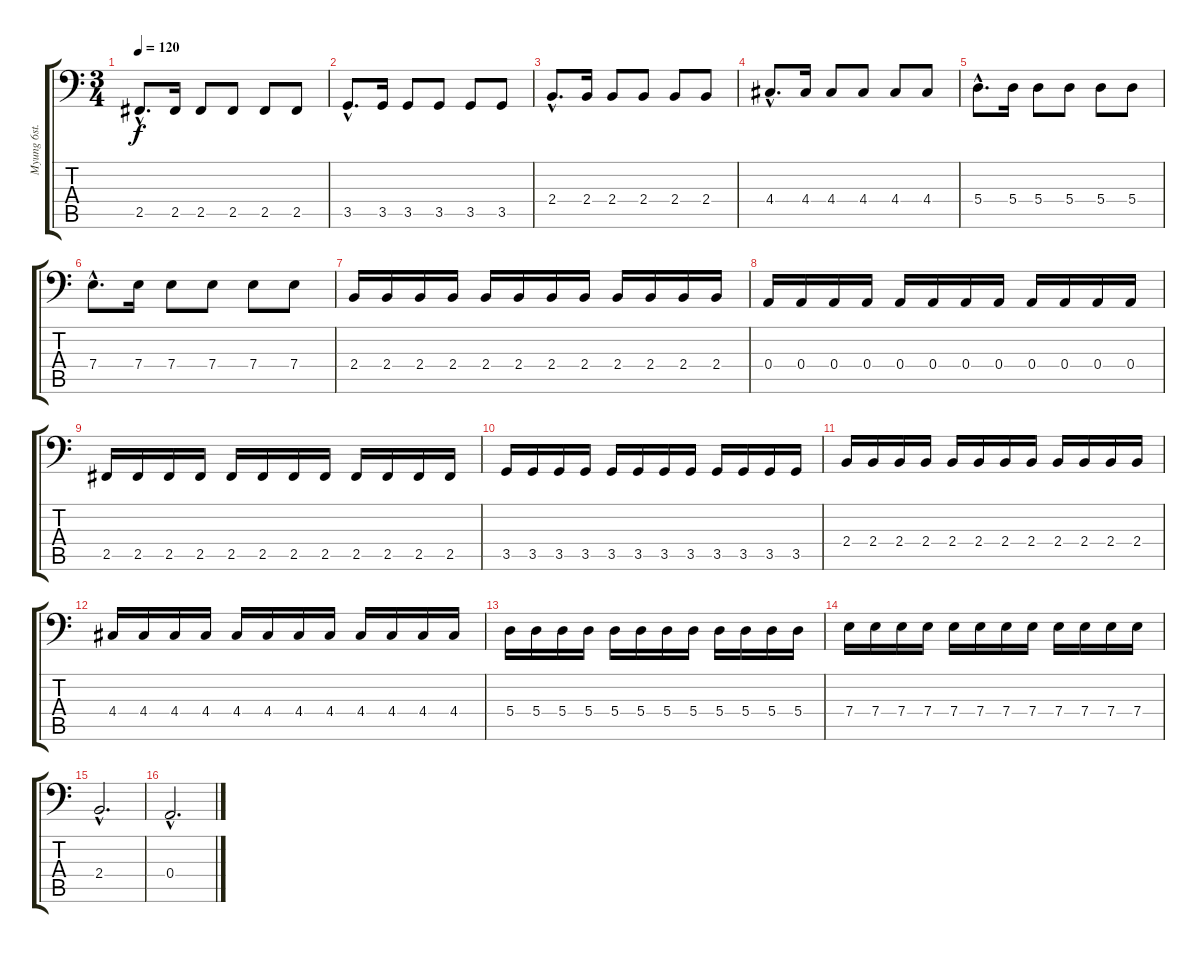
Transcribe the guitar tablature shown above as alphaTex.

\track ("Myung 6st." "Myung 6st.") {instrument electricbasspick}
\staff {score tabs}
\tuning (C3 G2 D2 A1 E1 B0) {hide}
\ts (3 4)
\tempo 120
\clef f4
\ks c
2.5{hac}.8{d dy f} 2.5.16 2.5.8 2.5.8 2.5.8 2.5.8 |
3.5{hac}.8{d} 3.5.16 3.5.8 3.5.8 3.5.8 3.5.8 |
2.4{hac}.8{d} 2.4.16 2.4.8 2.4.8 2.4.8 2.4.8 |
4.4{hac}.8{d} 4.4.16 4.4.8 4.4.8 4.4.8 4.4.8 |
5.4{hac}.8{d} 5.4.16 5.4.8 5.4.8 5.4.8 5.4.8 |
7.4{hac}.8{d} 7.4.16 7.4.8 7.4.8 7.4.8 7.4.8 |
2.4.16 2.4.16 2.4.16 2.4.16 2.4.16 2.4.16 2.4.16 2.4.16 2.4.16 2.4.16 2.4.16 2.4.16 |
0.4.16 0.4.16 0.4.16 0.4.16 0.4.16 0.4.16 0.4.16 0.4.16 0.4.16 0.4.16 0.4.16 0.4.16 |
2.5.16 2.5.16 2.5.16 2.5.16 2.5.16 2.5.16 2.5.16 2.5.16 2.5.16 2.5.16 2.5.16 2.5.16 |
3.5.16 3.5.16 3.5.16 3.5.16 3.5.16 3.5.16 3.5.16 3.5.16 3.5.16 3.5.16 3.5.16 3.5.16 |
2.4.16 2.4.16 2.4.16 2.4.16 2.4.16 2.4.16 2.4.16 2.4.16 2.4.16 2.4.16 2.4.16 2.4.16 |
4.4.16 4.4.16 4.4.16 4.4.16 4.4.16 4.4.16 4.4.16 4.4.16 4.4.16 4.4.16 4.4.16 4.4.16 |
5.4.16 5.4.16 5.4.16 5.4.16 5.4.16 5.4.16 5.4.16 5.4.16 5.4.16 5.4.16 5.4.16 5.4.16 |
7.4.16 7.4.16 7.4.16 7.4.16 7.4.16 7.4.16 7.4.16 7.4.16 7.4.16 7.4.16 7.4.16 7.4.16 |
2.4{hac}.2{d} |
0.4{hac}.2{d}
